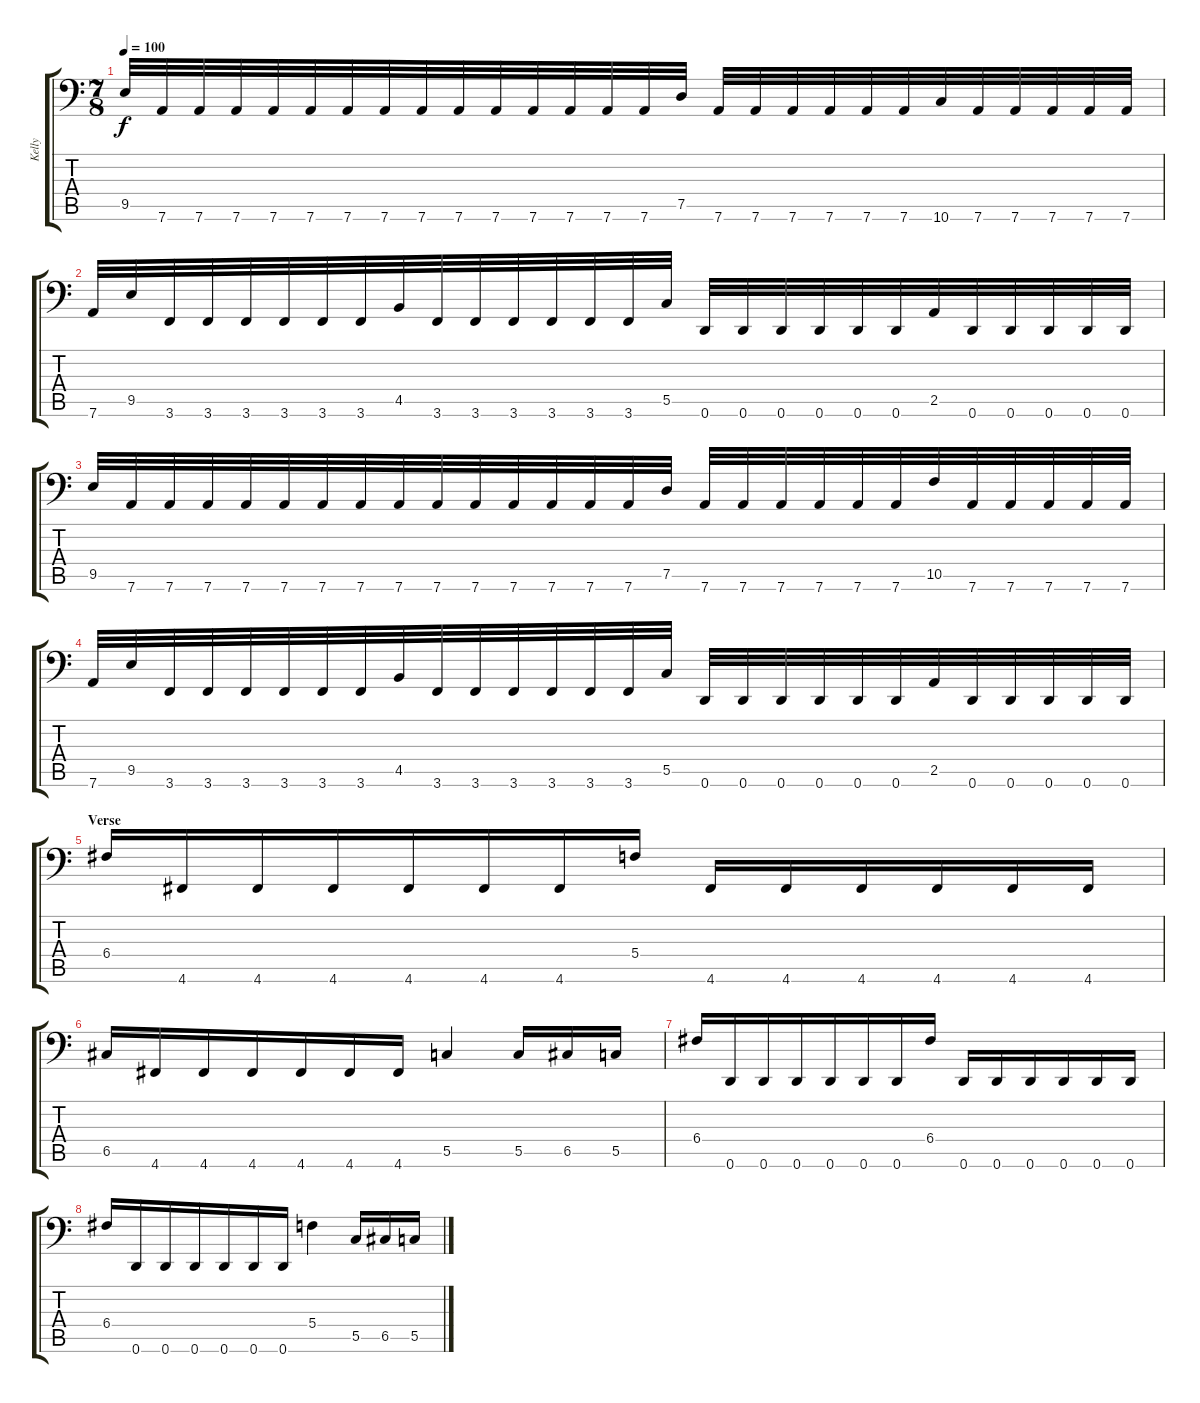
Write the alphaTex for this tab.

\track ("Kelly" "Kelly") {instrument electricbasspick}
\staff {score tabs}
\tuning (D3 A2 F2 C2 G1 D1) {hide}
\ts (7 8)
\tempo 100
\clef f4
\ks c
9.5.32{dy f} 7.6.32 7.6.32 7.6.32 7.6.32 7.6.32 7.6.32 7.6.32 7.6.32 7.6.32 7.6.32 7.6.32 7.6.32 7.6.32 7.6.32 7.5.32 7.6.32 7.6.32 7.6.32 7.6.32 7.6.32 7.6.32 10.6.32 7.6.32 7.6.32 7.6.32 7.6.32 7.6.32 |
7.6.32 9.5.32 3.6.32 3.6.32 3.6.32 3.6.32 3.6.32 3.6.32 4.5.32 3.6.32 3.6.32 3.6.32 3.6.32 3.6.32 3.6.32 5.5.32 0.6.32 0.6.32 0.6.32 0.6.32 0.6.32 0.6.32 2.5.32 0.6.32 0.6.32 0.6.32 0.6.32 0.6.32 |
9.5.32 7.6.32 7.6.32 7.6.32 7.6.32 7.6.32 7.6.32 7.6.32 7.6.32 7.6.32 7.6.32 7.6.32 7.6.32 7.6.32 7.6.32 7.5.32 7.6.32 7.6.32 7.6.32 7.6.32 7.6.32 7.6.32 10.5.32 7.6.32 7.6.32 7.6.32 7.6.32 7.6.32 |
7.6.32 9.5.32 3.6.32 3.6.32 3.6.32 3.6.32 3.6.32 3.6.32 4.5.32 3.6.32 3.6.32 3.6.32 3.6.32 3.6.32 3.6.32 5.5.32 0.6.32 0.6.32 0.6.32 0.6.32 0.6.32 0.6.32 2.5.32 0.6.32 0.6.32 0.6.32 0.6.32 0.6.32 |
\section ("" "Verse")
6.4.16 4.6.16 4.6.16 4.6.16 4.6.16 4.6.16 4.6.16 5.4.16 4.6.16 4.6.16 4.6.16 4.6.16 4.6.16 4.6.16 |
6.5.16 4.6.16 4.6.16 4.6.16 4.6.16 4.6.16 4.6.16 5.5.4 5.5.16 6.5.16 5.5.16 |
6.4.16 0.6.16 0.6.16 0.6.16 0.6.16 0.6.16 0.6.16 6.4.16 0.6.16 0.6.16 0.6.16 0.6.16 0.6.16 0.6.16 |
6.4.16 0.6.16 0.6.16 0.6.16 0.6.16 0.6.16 0.6.16 5.4.4 5.5.16 6.5.16 5.5.16
